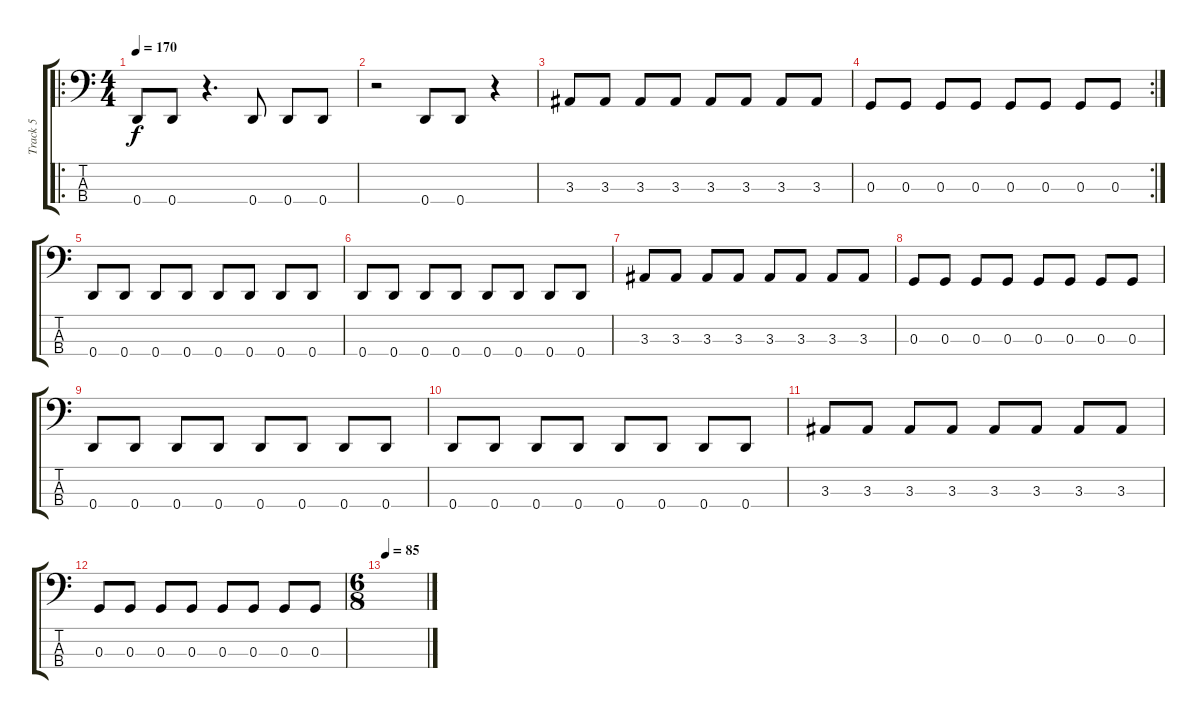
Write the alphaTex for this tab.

\track ("Track 5" "Track 5") {instrument electricbasspick}
\staff {score tabs}
\tuning (F2 C2 G1 D1) {hide}
\ro
\ts (4 4)
\tempo 170
\clef f4
\ks c
0.4.8{dy f} 0.4.8 r.4{d} 0.4.8 0.4.8 0.4.8 |
r.2 0.4.8 0.4.8 r.4 |
3.3.8 3.3.8 3.3.8 3.3.8 3.3.8 3.3.8 3.3.8 3.3.8 |
\rc 2
0.3.8 0.3.8 0.3.8 0.3.8 0.3.8 0.3.8 0.3.8 0.3.8 |
0.4.8 0.4.8 0.4.8 0.4.8 0.4.8 0.4.8 0.4.8 0.4.8 |
0.4.8 0.4.8 0.4.8 0.4.8 0.4.8 0.4.8 0.4.8 0.4.8 |
3.3.8 3.3.8 3.3.8 3.3.8 3.3.8 3.3.8 3.3.8 3.3.8 |
0.3.8 0.3.8 0.3.8 0.3.8 0.3.8 0.3.8 0.3.8 0.3.8 |
0.4.8 0.4.8 0.4.8 0.4.8 0.4.8 0.4.8 0.4.8 0.4.8 |
0.4.8 0.4.8 0.4.8 0.4.8 0.4.8 0.4.8 0.4.8 0.4.8 |
3.3.8 3.3.8 3.3.8 3.3.8 3.3.8 3.3.8 3.3.8 3.3.8 |
0.3.8 0.3.8 0.3.8 0.3.8 0.3.8 0.3.8 0.3.8 0.3.8 |
\ts (6 8)
\tempo 85
